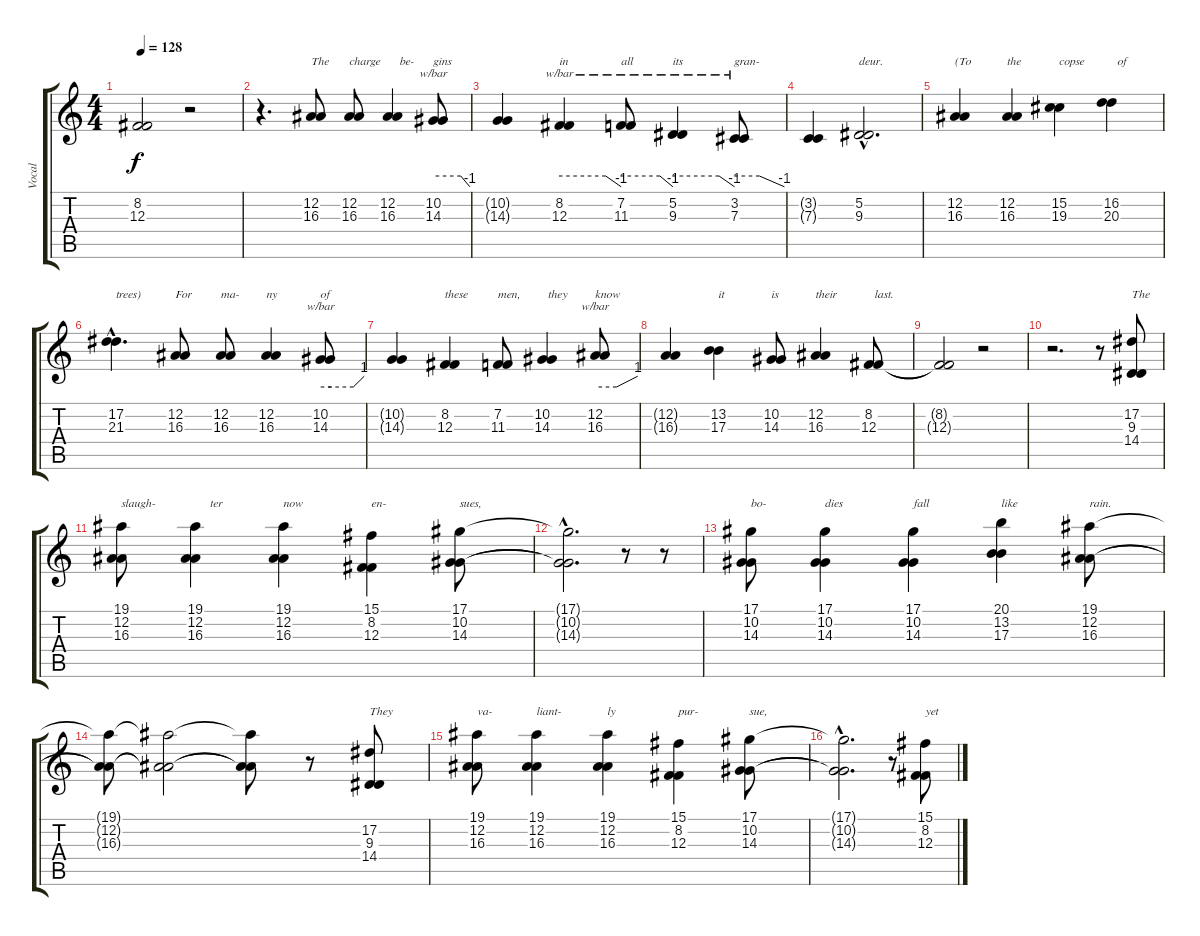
\track ("Vocal" "Vocal") {instrument violin}
\staff {score tabs}
\tuning (Eb4 Bb3 Gb3 Db3 Ab2 Eb2) {hide}
\ts (4 4)
\tempo 128
\clef g2
\ks c
(8.2{t} 12.3{t}).2{dy f} r.2 |
r.4{d volume 14} (12.2 16.3).8{txt "The"} (12.2 16.3).8{txt "charge"} (12.2 16.3).4{txt "    be-"} (10.2 14.3).8{tbe (custom default 0 0 45 0 60 -4) txt "gins"} |
(10.2{t} 14.3{t}).4 (8.2 12.3).4{tbe (custom default 0 0 45 0 60 -4) txt "in"} (7.2 11.3).8{tbe (custom default 0 0 45 0 60 -4) txt "all"} (5.2 9.3).4{tbe (custom default 0 0 45 0 60 -4) txt "its"} (3.2 7.3).8{tbe (custom default 0 0 30 0 60 -4) txt "gran-"} |
(3.2{t} 7.3{t}).4 (5.2{hac} 9.3{hac}).2{d txt "deur."} |
(12.2 16.3).4{txt "(To" volume 16 instrument choiraahs} (12.2 16.3).4{txt "the"} (15.2 19.3).4{txt "copse"} (16.2 20.3).4{txt "  of"} |
(17.2{hac} 21.3{hac}).4{d txt "trees)"} (12.2 16.3).8{txt "For" volume 14 instrument violin} (12.2 16.3).8{txt "ma-"} (12.2 16.3).4{txt "ny"} (10.2 14.3).8{tbe (custom default 0 0 15 0 45 0 60 4) txt "of"} |
(10.2{t} 14.3{t}).4 (8.2 12.3).4{txt "these"} (7.2 11.3).8{txt "men,"} (10.2 14.3).4{txt "  they"} (12.2 16.3).8{tbe (custom default 0 0 30 0 60 4) txt "know"} |
(12.2{t} 16.3{t}).4 (13.2 17.3).4{txt "it"} (10.2 14.3).8{txt "is"} (12.2 16.3).4{txt "their"} (8.2 12.3).8{txt "  last."} |
(8.2{t} 12.3{t}).2 r.2 |
\section ("" "")
r.2{d} r.8 (17.2 9.3 14.4).8{txt "The"} |
(19.1 12.2 16.3).8{txt "slaugh-"} (19.1 12.2 16.3).4{txt "     ter"} (19.1 12.2 16.3).4{txt "now"} (15.1 8.2 12.3).4{txt "en-"} (17.1 10.2 14.3).8{txt "sues,"} |
(17.1{hac t} 10.2{hac t} 14.3{hac t}).2{d} r.8 r.8 |
(17.1 10.2 14.3).8{txt "bo-"} (17.1 10.2 14.3).4{txt "dies"} (17.1 10.2 14.3).4{txt "fall"} (20.1 13.2 17.3).4{txt "like"} (19.1 12.2 16.3).8{txt "rain."} |
(19.1{t} 12.2{t} 16.3{t}).8 (19.1{t} 12.2{t} 16.3{t}).2 (19.1{t} 12.2{t} 16.3{t}).8 r.8 (17.2 9.3 14.4).8{txt "They"} |
(19.1 12.2 16.3).8{txt "va-"} (19.1 12.2 16.3).4{txt "liant-"} (19.1 12.2 16.3).4{txt "ly"} (15.1 8.2 12.3).4{txt "pur-"} (17.1 10.2 14.3).8{txt "sue,"} |
(17.1{hac t} 10.2{hac t} 14.3{hac t}).2{d} r.8 (15.1 8.2 12.3).8{txt "yet"}
